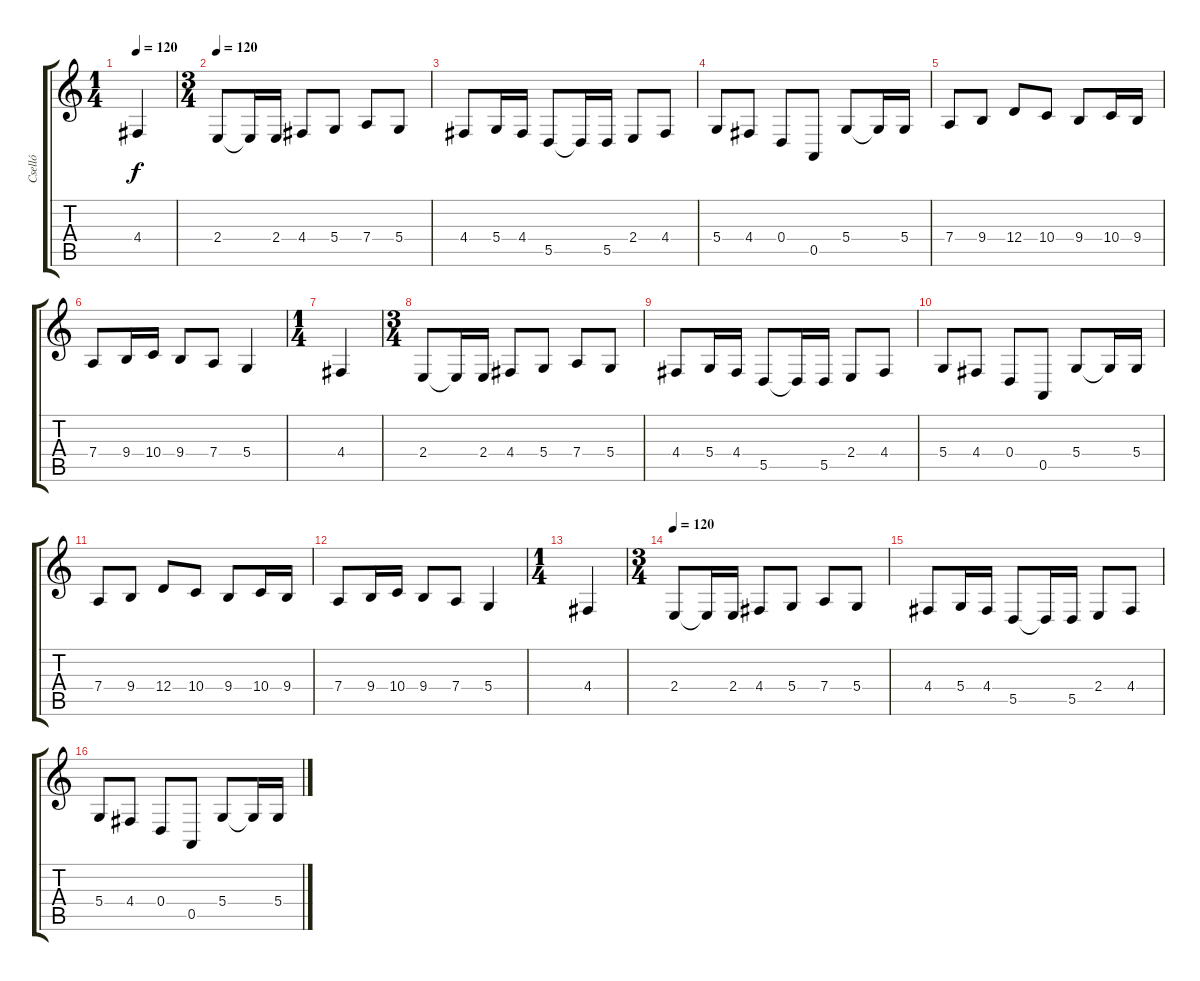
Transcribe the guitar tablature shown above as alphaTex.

\track ("Cselló" "Cselló") {instrument cello}
\staff {score tabs}
\tuning (E4 B3 G3 D3 A2 E2) {hide}
\ts (1 4)
\tempo 120
\clef g2
\ks c
4.4.4{dy f} |
\ts (3 4)
\tempo 120
2.4.8 2.4{t}.16 2.4.16 4.4.8 5.4.8 7.4.8 5.4.8 |
4.4.8 5.4.16 4.4.16 5.5.8 5.5{t}.16 5.5.16 2.4.8 4.4.8 |
5.4.8 4.4.8 0.4.8 0.5.8 5.4.8 5.4{t}.16 5.4.16 |
7.4.8 9.4.8 12.4.8 10.4.8 9.4.8 10.4.16 9.4.16 |
7.4.8 9.4.16 10.4.16 9.4.8 7.4.8 5.4.4 |
\ts (1 4)
4.4.4 |
\ts (3 4)
2.4.8 2.4{t}.16 2.4.16 4.4.8 5.4.8 7.4.8 5.4.8 |
4.4.8 5.4.16 4.4.16 5.5.8 5.5{t}.16 5.5.16 2.4.8 4.4.8 |
5.4.8 4.4.8 0.4.8 0.5.8 5.4.8 5.4{t}.16 5.4.16 |
7.4.8 9.4.8 12.4.8 10.4.8 9.4.8 10.4.16 9.4.16 |
7.4.8 9.4.16 10.4.16 9.4.8 7.4.8 5.4.4 |
\ts (1 4)
4.4.4 |
\ts (3 4)
\tempo 120
2.4.8 2.4{t}.16 2.4.16 4.4.8 5.4.8 7.4.8 5.4.8 |
4.4.8 5.4.16 4.4.16 5.5.8 5.5{t}.16 5.5.16 2.4.8 4.4.8 |
5.4.8 4.4.8 0.4.8 0.5.8 5.4.8 5.4{t}.16 5.4.16
